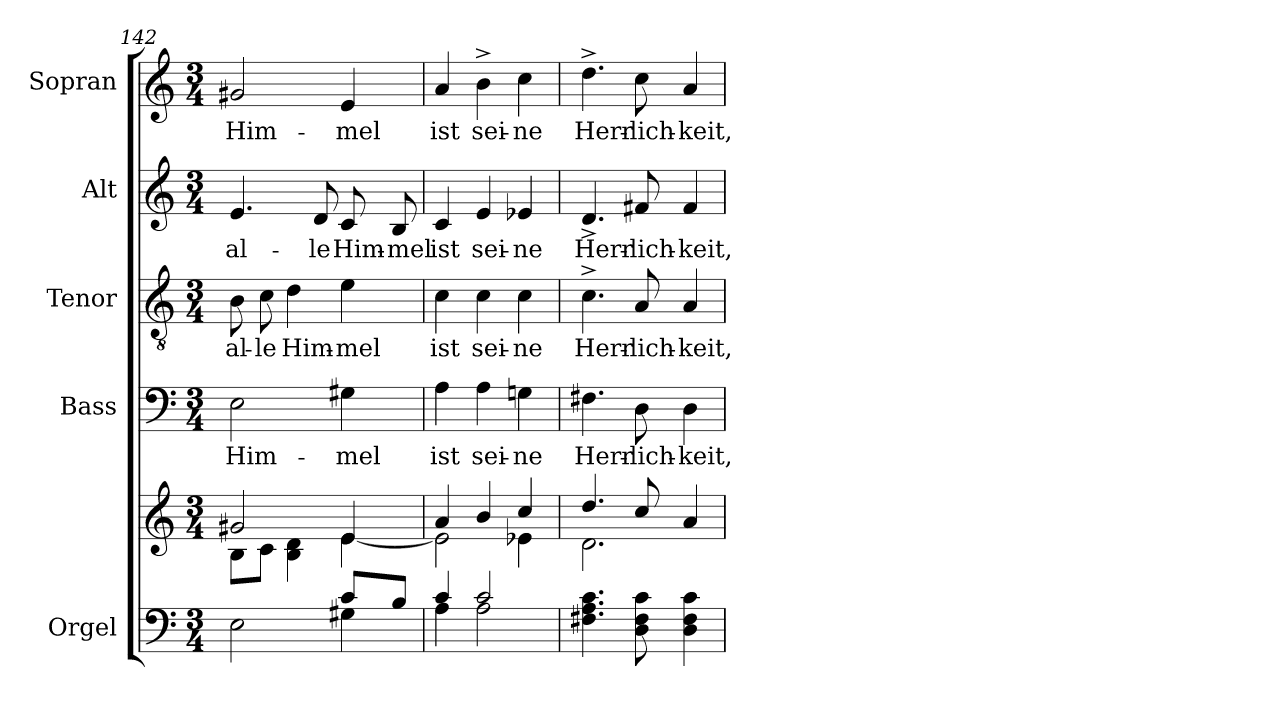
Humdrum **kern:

**kern	**kern	**kern	**text	**kern	**text	**kern	**text	**kern	**text
*part5	*part5	*part4	*part4	*part3	*part3	*part2	*part2	*part1	*part1
*staff6	*staff5	*staff4	*staff4	*staff3	*staff3	*staff2	*staff2	*staff1	*staff1
*I"Orgel	*	*I"Bass	*	*I"Tenor	*	*I"Alt	*	*I"Sopran	*
*I'Org.	*	*I'B	*	*I'T	*	*I'A	*	*I'S	*
*clefF4	*clefG2	*clefF4	*	*clefGv2	*	*clefG2	*	*clefG2	*
*k[]	*k[]	*k[]	*	*k[]	*	*k[]	*	*k[]	*
*C:	*C:	*C:	*	*C:	*	*C:	*	*C:	*
*M3/4	*M3/4	*M3/4	*	*M3/4	*	*M3/4	*	*M3/4	*
=142	=142	=142	=142	=142	=142	=142	=142	=142	=142
*^	*^	*	*	*	*	*	*	*	*
!	!	!	!	!	!LO:LY:b	!	!LO:LY:b	!	!LO:LY:b	!	!LO:LY:b
2ryy	2E\	2g#X/	8B\L	2E\	Him-	8B\	al-	4.e/	al-	2g#X/	Him-
!	!	!	!	!	!	!	!LO:LY:b	!	!	!	!
.	.	.	8c\J	.	.	8c\	-le	.	.	.	.
!	!	!	!	!	!	!	!LO:LY:b	!	!	!	!
.	.	.	4B\ 4d\	.	.	4d\	Him-	.	.	.	.
!	!	!	!	!	!	!	!	!	!LO:LY:b	!	!
.	.	.	.	.	.	.	.	8d/	-le	.	.
!	!	!	!	!	!LO:LY:b	!	!LO:LY:b	!	!LO:LY:b	!	!LO:LY:b
8c/L	4G#X\	4e/	[<4e\	4G#X\	-mel	4e\	-mel	8c/	Him-	4e/	-mel
!	!	!	!	!	!	!	!	!	!LO:LY:b	!	!
8B/J	.	.	.	.	.	.	.	8B/	-mel	.	.
=143	=143	=143	=143	=143	=143	=143	=143	=143	=143	=143	=143
!	!	!	!	!	!LO:LY:b	!	!LO:LY:b	!	!LO:LY:b	!	!LO:LY:b
4c/	4A\	4a/	2e\]	4A\	ist	4c\	ist	4c/	ist	4a/	ist
!	!	!	!	!	!LO:LY:b	!	!LO:LY:b	!	!LO:LY:b	!	!LO:LY:b
2c/	2A\	4b/	.	4A\	sei-	4c\	sei-	4e/	sei-	4b^>\	sei-
!	!	!	!	!	!LO:LY:b	!	!LO:LY:b	!	!LO:LY:b	!	!LO:LY:b
.	.	4cc/	4e-X\	4Gn\	-ne	4c\	-ne	4e-X/	-ne	4cc\	-ne
*v	*v	*	*	*	*	*	*	*	*	*	*
=144	=144	=144	=144	=144	=144	=144	=144	=144	=144	=144
!	!	!	!	!LO:LY:b	!	!LO:LY:b	!	!LO:LY:b	!	!LO:LY:b
4.F#X\ 4.A\ 4.c\	4.dd/	2.d\	4.F#X\	Herr-	4.c^>\	Herr-	4.d^</	Herr-	4.dd^>\	Herr-
!	!	!	!	!LO:LY:b	!	!LO:LY:b	!	!LO:LY:b	!	!LO:LY:b
8D\ 8F#\ 8c\	8cc/	.	8D\	-lich-	8A/	-lich-	8f#X/	-lich-	8cc\	-lich-
!	!	!	!	!LO:LY:b	!	!LO:LY:b	!	!LO:LY:b	!	!LO:LY:b
4D\ 4F#\ 4c\	4a/	.	4D\	-keit,	4A/	-keit,	4f#/	-keit,	4a/	-keit,
*	*v	*v	*	*	*	*	*	*	*	*
=	=	=	=	=	=	=	=	=	=
*-	*-	*-	*-	*-	*-	*-	*-	*-	*-
